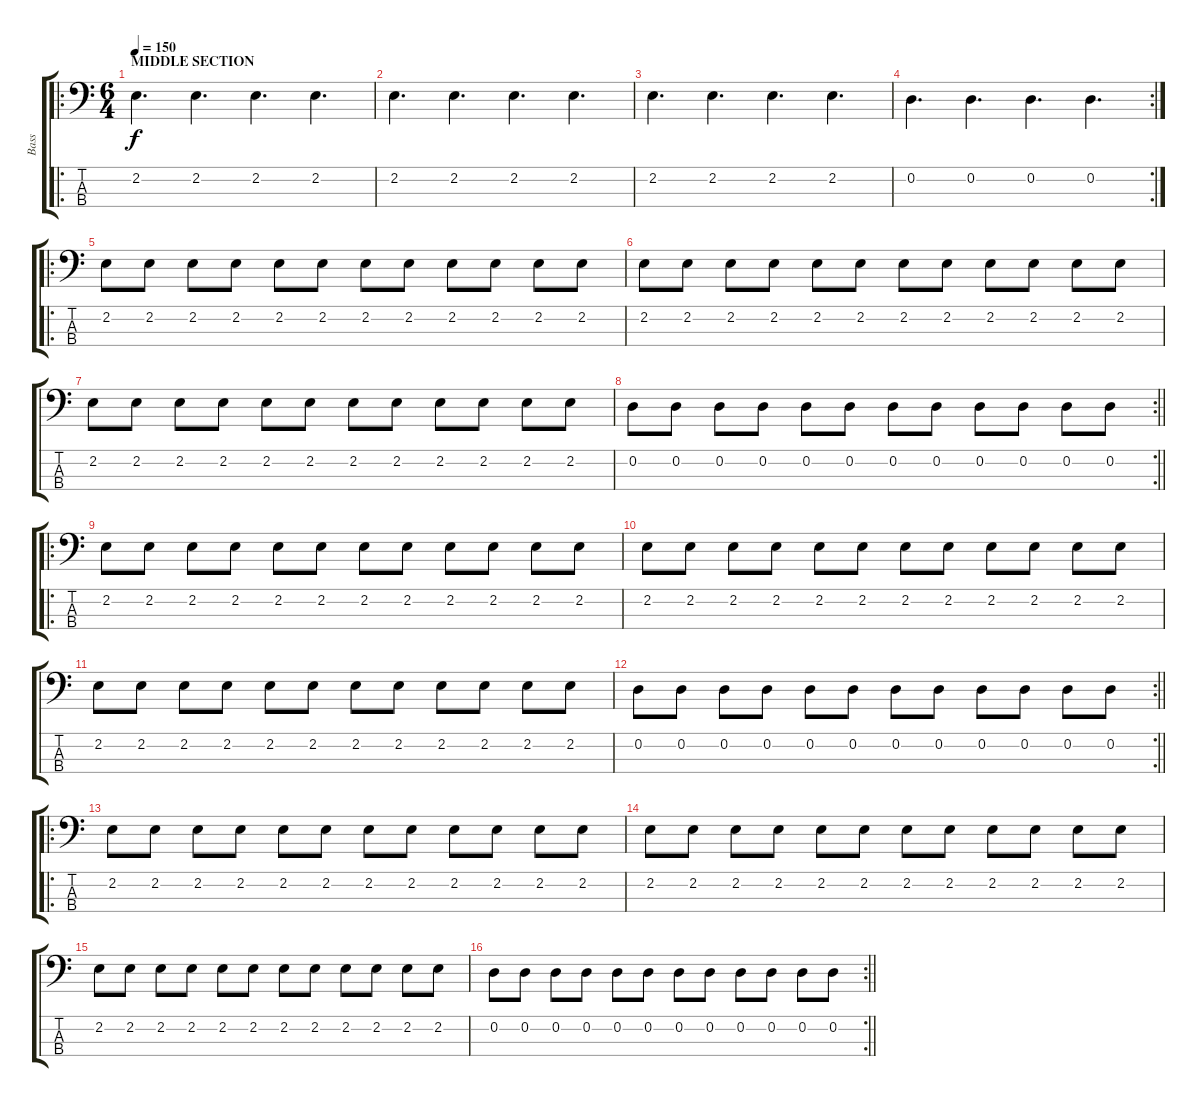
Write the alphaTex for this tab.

\track ("Bass" "Bass") {instrument electricbassfinger}
\staff {score tabs}
\tuning (G2 D2 A1 E1) {hide}
\ro
\ts (6 4)
\section ("" "MIDDLE SECTION")
\tempo 150
\clef f4
\ks c
2.2.4{d dy f} 2.2.4{d} 2.2.4{d} 2.2.4{d} |
2.2.4{d} 2.2.4{d} 2.2.4{d} 2.2.4{d} |
2.2.4{d} 2.2.4{d} 2.2.4{d} 2.2.4{d} |
\rc 2
0.2.4{d} 0.2.4{d} 0.2.4{d} 0.2.4{d} |
\ro
2.2.8 2.2.8 2.2.8 2.2.8 2.2.8 2.2.8 2.2.8 2.2.8 2.2.8 2.2.8 2.2.8 2.2.8 |
2.2.8 2.2.8 2.2.8 2.2.8 2.2.8 2.2.8 2.2.8 2.2.8 2.2.8 2.2.8 2.2.8 2.2.8 |
2.2.8 2.2.8 2.2.8 2.2.8 2.2.8 2.2.8 2.2.8 2.2.8 2.2.8 2.2.8 2.2.8 2.2.8 |
\rc 2
\barLineRight lightlight
0.2.8 0.2.8 0.2.8 0.2.8 0.2.8 0.2.8 0.2.8 0.2.8 0.2.8 0.2.8 0.2.8 0.2.8 |
\ro
2.2.8 2.2.8 2.2.8 2.2.8 2.2.8 2.2.8 2.2.8 2.2.8 2.2.8 2.2.8 2.2.8 2.2.8 |
2.2.8 2.2.8 2.2.8 2.2.8 2.2.8 2.2.8 2.2.8 2.2.8 2.2.8 2.2.8 2.2.8 2.2.8 |
2.2.8 2.2.8 2.2.8 2.2.8 2.2.8 2.2.8 2.2.8 2.2.8 2.2.8 2.2.8 2.2.8 2.2.8 |
\rc 2
\barLineRight lightlight
0.2.8 0.2.8 0.2.8 0.2.8 0.2.8 0.2.8 0.2.8 0.2.8 0.2.8 0.2.8 0.2.8 0.2.8 |
\ro
2.2.8 2.2.8 2.2.8 2.2.8 2.2.8 2.2.8 2.2.8 2.2.8 2.2.8 2.2.8 2.2.8 2.2.8 |
2.2.8 2.2.8 2.2.8 2.2.8 2.2.8 2.2.8 2.2.8 2.2.8 2.2.8 2.2.8 2.2.8 2.2.8 |
2.2.8 2.2.8 2.2.8 2.2.8 2.2.8 2.2.8 2.2.8 2.2.8 2.2.8 2.2.8 2.2.8 2.2.8 |
\rc 2
\barLineRight lightlight
0.2.8 0.2.8 0.2.8 0.2.8 0.2.8 0.2.8 0.2.8 0.2.8 0.2.8 0.2.8 0.2.8 0.2.8
